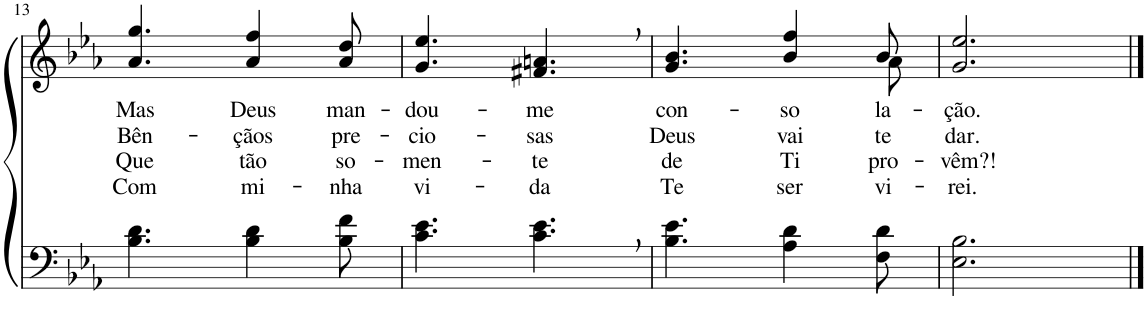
**kern	**kern	**text	**text	**text	**text
*part2	*part1	*part1	*part1	*part1	*part1
*staff2	*staff1	*staff1	*staff1	*staff1	*staff1
*I"Parte III e IV	*I"Parte I e II	*	*	*	*
!!LO:PB:g=z
*clefF4	*clefG2	*	*	*	*
*Trd2c3	*Trd2c3	*	*	*	*
*k[b-e-a-]	*k[b-e-a-]	*	*	*	*
*M6/8	*M6/8	*	*	*	*
=13	=13	=13	=13	=13	=13
!	!	!LO:LY:b	!LO:LY:b	!LO:LY:b	!LO:LY:b
4.B-\ 4.d\	4.a-/ 4.gg/	Mas	Bên-	Que	Com
!	!	!LO:LY:b	!LO:LY:b	!LO:LY:b	!LO:LY:b
4B-\ 4d\	4a-/ 4ff/	Deus	-çãos	tão	mi-
!	!	!LO:LY:b	!LO:LY:b	!LO:LY:b	!LO:LY:b
8B-\ 8f\	8a-/ 8dd/	man-	pre-	so-	-nha
=14	=14	=14	=14	=14	=14
!	!	!LO:LY:b	!LO:LY:b	!LO:LY:b	!LO:LY:b
4.c\ 4.e-\	4.g/ 4.ee-/	-dou-	-cio-	-men-	vi-
!	!	!LO:LY:b	!LO:LY:b	!LO:LY:b	!LO:LY:b
4.c\, 4.e-\,	4.f#X/, 4.an/,	-me	-sas	-te	-da
=15	=15	=15	=15	=15	=15
!	!	!LO:LY:b	!LO:LY:b	!LO:LY:b	!LO:LY:b
*	*^	*	*	*	*
4.B-\ 4.e-\	4.g/ 4.b-/	8ryy	con-	Deus	de	Te
!	!	!	!LO:LY:b	!LO:LY:b	!LO:LY:b	!LO:LY:b
*	*v	*v	*	*	*	*
4A-\ 4d\	4b-/ 4ff/	-so-	vai	Ti	ser-
*	*^	*	*	*	*
!	!	!	!LO:LY:b	!LO:LY:b	!LO:LY:b	!LO:LY:b
8F\ 8d\	8b-/	8a-\	-la-	te	pro-	-vi-
=16	=16	=16	=16	=16	=16	=16
!	!	!	!LO:LY:b	!LO:LY:b	!LO:LY:b	!LO:LY:b
*	*v	*v	*	*	*	*
2.E-\ 2.B-\	2.g/ 2.ee-/	-ção.	dar.	-vêm?!	-rei.
==	==	==	==	==	==
*-	*-	*-	*-	*-	*-
